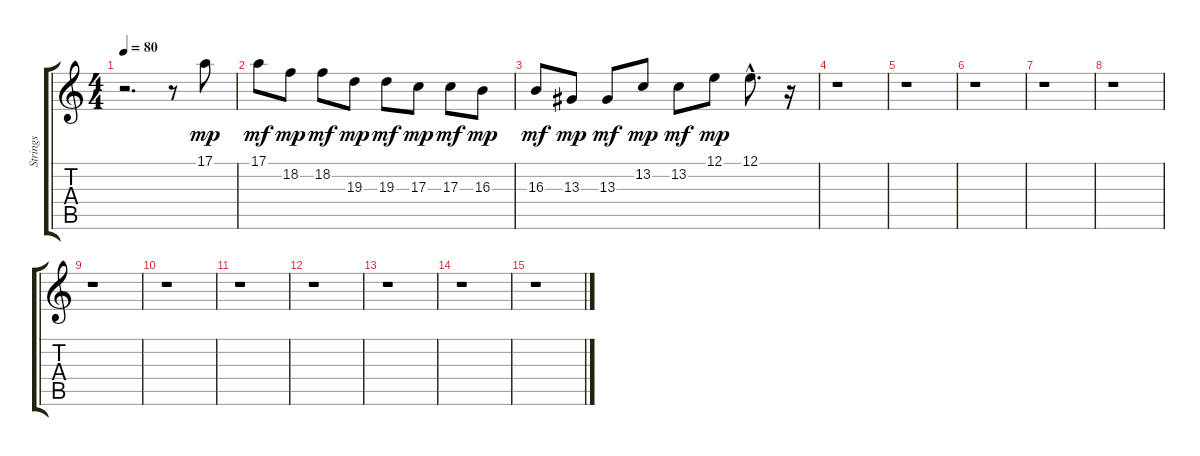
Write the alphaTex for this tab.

\track ("Strings" "Strings") {instrument stringensemble1}
\staff {score tabs}
\tuning (E4 B3 G3 D3 A2 E2) {hide}
\ts (4 4)
\tempo 80
\clef g2
\ks c
r.2{d dy p} r.8 17.1.8{dy mp} |
17.1.8{dy mf} 18.2.8{dy mp} 18.2.8{dy mf} 19.3.8{dy mp} 19.3.8{dy mf} 17.3.8{dy mp} 17.3.8{dy mf} 16.3.8{dy mp} |
16.3.8{dy mf} 13.3.8{dy mp} 13.3.8{dy mf} 13.2.8{dy mp} 13.2.8{dy mf} 12.1.8{dy mp} 12.1{hac}.8{d} r.16 |
r.1 |
r.1 |
r.1 |
r.1 |
r.1 |
r.1 |
r.1 |
r.1 |
r.1 |
r.1 |
r.1 |
r.1
